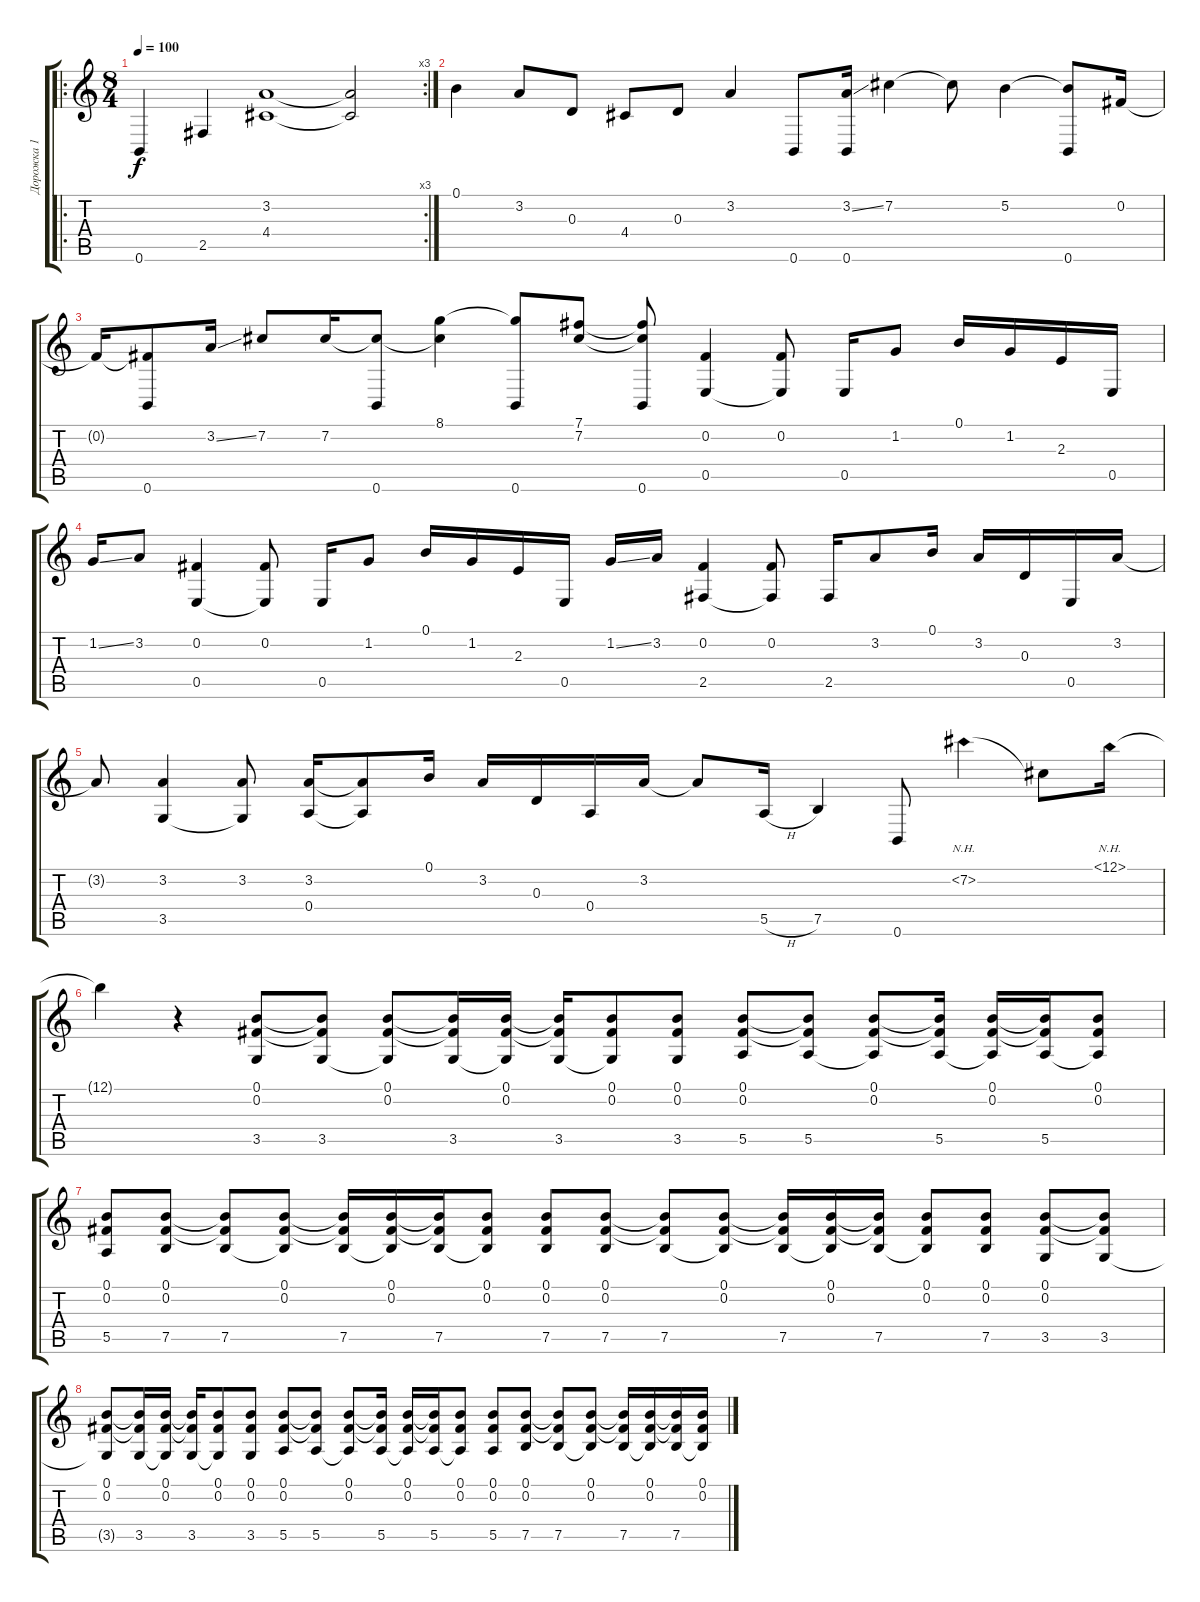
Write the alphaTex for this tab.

\track ("Дорожка 1" "Дорожка 1") {instrument acousticguitarnylon}
\staff {score tabs}
\tuning (B3 Gb3 D3 A2 E2 B1) {hide}
\ro
\rc 3
\ts (8 4)
\tempo 100
\clef g2
\ks c
0.6.4{dy f} 2.5.4 (3.2 4.4).1 (3.2{t} 4.4{t}).2 |
0.1.4 3.2.8 0.3.8 4.4.8 0.3.8 3.2.4 0.6.8 (3.2{ss} 0.6).16 7.2.4 7.2{t}.8 5.2.4 (5.2{t} 0.6).8 0.2.16 |
0.2{t}.16 (0.2{t} 0.6).8 3.2{ss}.16 7.2.8 7.2.16 (7.2{t} 0.6).8 (8.1 7.2{t}).4 (8.1{t} 0.6).8 (7.1 7.2).8 (7.1{t} 7.2{t} 0.6).8 (0.2 0.5).4 (0.2 0.5{t}).8 0.5.16 1.2.8 0.1.16 1.2.16 2.3.16 0.5.16 |
1.2{ss}.16 3.2.8 (0.2 0.5).4 (0.2 0.5{t}).8 0.5.16 1.2.8 0.1.16 1.2.16 2.3.16 0.5.16 1.2{ss}.16 3.2.16 (0.2 2.5).4 (0.2 2.5{t}).8 2.5.16 3.2.8 0.1.16 3.2.16 0.3.16 0.5.16 3.2.16 |
3.2{t}.8 (3.2 3.5).4 (3.2 3.5{t}).8 (3.2 0.4).16 (3.2{t} 0.4{t}).8 0.1.16 3.2.16 0.3.16 0.4.16 3.2.16 3.2{t}.8 5.5{h}.16 7.5.4 0.6.8 7.2{nh}.4 7.2{t}.8 12.1{nh}.16 |
12.1{t}.4 r.4 (0.1 0.2 3.5).8 (0.1{t} 0.2{t} 3.5).8 (0.1 0.2 3.5{t}).8 (0.1{t} 0.2{t} 3.5).16 (0.1 0.2 3.5{t}).16 (0.1{t} 0.2{t} 3.5).16 (0.1 0.2 3.5{t}).8 (0.1 0.2 3.5).8 (0.1 0.2 5.5).8 (0.1{t} 0.2{t} 5.5).8 (0.1 0.2 5.5{t}).8 (0.1{t} 0.2{t} 5.5).16 (0.1 0.2 5.5{t}).16 (0.1{t} 0.2{t} 5.5).16 (0.1 0.2 5.5{t}).8 |
(0.1 0.2 5.5).8 (0.1 0.2 7.5).8 (0.1{t} 0.2{t} 7.5).8 (0.1 0.2 7.5{t}).8 (0.1{t} 0.2{t} 7.5).16 (0.1 0.2 7.5{t}).16 (0.1{t} 0.2{t} 7.5).16 (0.1 0.2 7.5{t}).8 (0.1 0.2 7.5).8 (0.1 0.2 7.5).8 (0.1{t} 0.2{t} 7.5).8 (0.1 0.2 7.5{t}).8 (0.1{t} 0.2{t} 7.5).16 (0.1 0.2 7.5{t}).16 (0.1{t} 0.2{t} 7.5).16 (0.1 0.2 7.5{t}).8 (0.1 0.2 7.5).8 (0.1 0.2 3.5).8 (0.1{t} 0.2{t} 3.5).8 |
(0.1 0.2 3.5{t}).8 (0.1{t} 0.2{t} 3.5).16 (0.1 0.2 3.5{t}).16 (0.1{t} 0.2{t} 3.5).16 (0.1 0.2 3.5{t}).8 (0.1 0.2 3.5).8 (0.1 0.2 5.5).8 (0.1{t} 0.2{t} 5.5).8 (0.1 0.2 5.5{t}).8 (0.1{t} 0.2{t} 5.5).16 (0.1 0.2 5.5{t}).16 (0.1{t} 0.2{t} 5.5).16 (0.1 0.2 5.5{t}).8 (0.1 0.2 5.5).8 (0.1 0.2 7.5).8 (0.1{t} 0.2{t} 7.5).8 (0.1 0.2 7.5{t}).8 (0.1{t} 0.2{t} 7.5).16 (0.1 0.2 7.5{t}).16 (0.1{t} 0.2{t} 7.5).16 (0.1 0.2 7.5{t}).16
